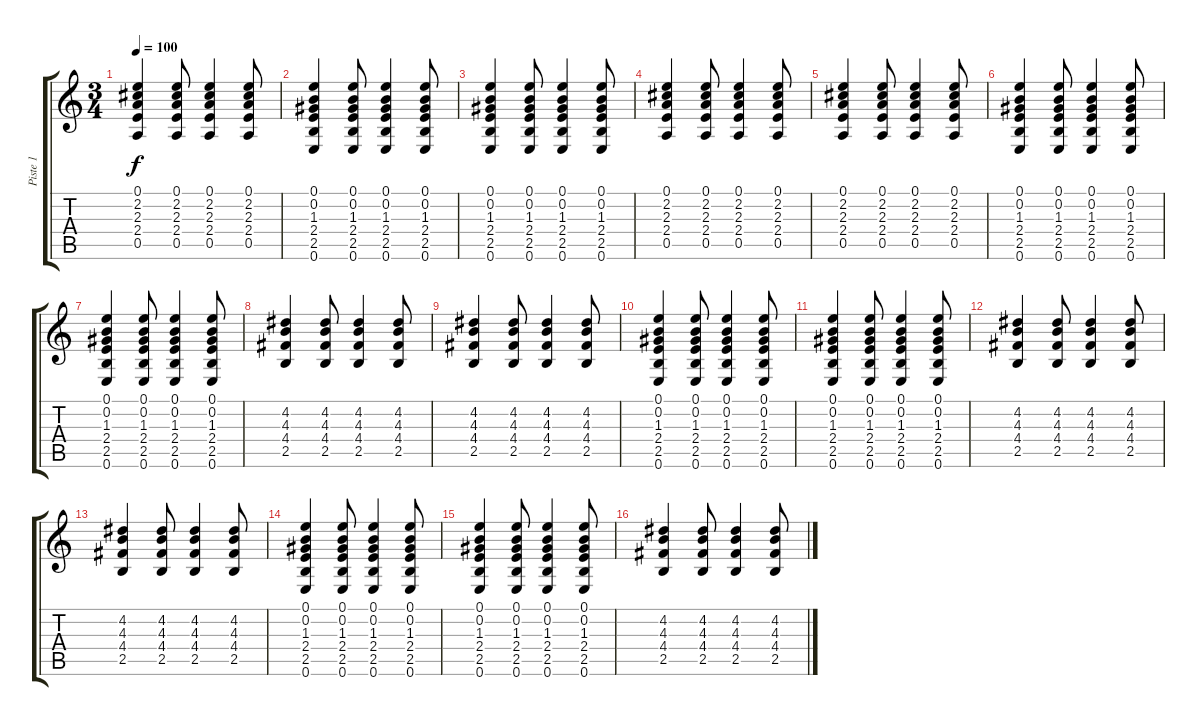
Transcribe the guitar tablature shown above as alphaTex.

\track ("Piste 1" "Piste 1") {instrument acousticguitarnylon}
\staff {score tabs}
\tuning (E4 B3 G3 D3 A2 E2) {hide}
\ts (3 4)
\tempo 100
\clef g2
\ks c
(0.1 2.2 2.3 2.4 0.5).4{dy f} (0.1 2.2 2.3 2.4 0.5).8 (0.1 2.2 2.3 2.4 0.5).4 (0.1 2.2 2.3 2.4 0.5).8 |
(0.1 0.2 1.3 2.4 2.5 0.6).4 (0.1 0.2 1.3 2.4 2.5 0.6).8 (0.1 0.2 1.3 2.4 2.5 0.6).4 (0.1 0.2 1.3 2.4 2.5 0.6).8 |
(0.1 0.2 1.3 2.4 2.5 0.6).4 (0.1 0.2 1.3 2.4 2.5 0.6).8 (0.1 0.2 1.3 2.4 2.5 0.6).4 (0.1 0.2 1.3 2.4 2.5 0.6).8 |
(0.1 2.2 2.3 2.4 0.5).4 (0.1 2.2 2.3 2.4 0.5).8 (0.1 2.2 2.3 2.4 0.5).4 (0.1 2.2 2.3 2.4 0.5).8 |
(0.1 2.2 2.3 2.4 0.5).4 (0.1 2.2 2.3 2.4 0.5).8 (0.1 2.2 2.3 2.4 0.5).4 (0.1 2.2 2.3 2.4 0.5).8 |
(0.1 0.2 1.3 2.4 2.5 0.6).4 (0.1 0.2 1.3 2.4 2.5 0.6).8 (0.1 0.2 1.3 2.4 2.5 0.6).4 (0.1 0.2 1.3 2.4 2.5 0.6).8 |
(0.1 0.2 1.3 2.4 2.5 0.6).4 (0.1 0.2 1.3 2.4 2.5 0.6).8 (0.1 0.2 1.3 2.4 2.5 0.6).4 (0.1 0.2 1.3 2.4 2.5 0.6).8 |
(4.2 4.3 4.4 2.5).4 (4.2 4.3 4.4 2.5).8 (4.2 4.3 4.4 2.5).4 (4.2 4.3 4.4 2.5).8 |
(4.2 4.3 4.4 2.5).4 (4.2 4.3 4.4 2.5).8 (4.2 4.3 4.4 2.5).4 (4.2 4.3 4.4 2.5).8 |
(0.1 0.2 1.3 2.4 2.5 0.6).4 (0.1 0.2 1.3 2.4 2.5 0.6).8 (0.1 0.2 1.3 2.4 2.5 0.6).4 (0.1 0.2 1.3 2.4 2.5 0.6).8 |
(0.1 0.2 1.3 2.4 2.5 0.6).4 (0.1 0.2 1.3 2.4 2.5 0.6).8 (0.1 0.2 1.3 2.4 2.5 0.6).4 (0.1 0.2 1.3 2.4 2.5 0.6).8 |
(4.2 4.3 4.4 2.5).4 (4.2 4.3 4.4 2.5).8 (4.2 4.3 4.4 2.5).4 (4.2 4.3 4.4 2.5).8 |
(4.2 4.3 4.4 2.5).4 (4.2 4.3 4.4 2.5).8 (4.2 4.3 4.4 2.5).4 (4.2 4.3 4.4 2.5).8 |
(0.1 0.2 1.3 2.4 2.5 0.6).4 (0.1 0.2 1.3 2.4 2.5 0.6).8 (0.1 0.2 1.3 2.4 2.5 0.6).4 (0.1 0.2 1.3 2.4 2.5 0.6).8 |
(0.1 0.2 1.3 2.4 2.5 0.6).4 (0.1 0.2 1.3 2.4 2.5 0.6).8 (0.1 0.2 1.3 2.4 2.5 0.6).4 (0.1 0.2 1.3 2.4 2.5 0.6).8 |
(4.2 4.3 4.4 2.5).4 (4.2 4.3 4.4 2.5).8 (4.2 4.3 4.4 2.5).4 (4.2 4.3 4.4 2.5).8
